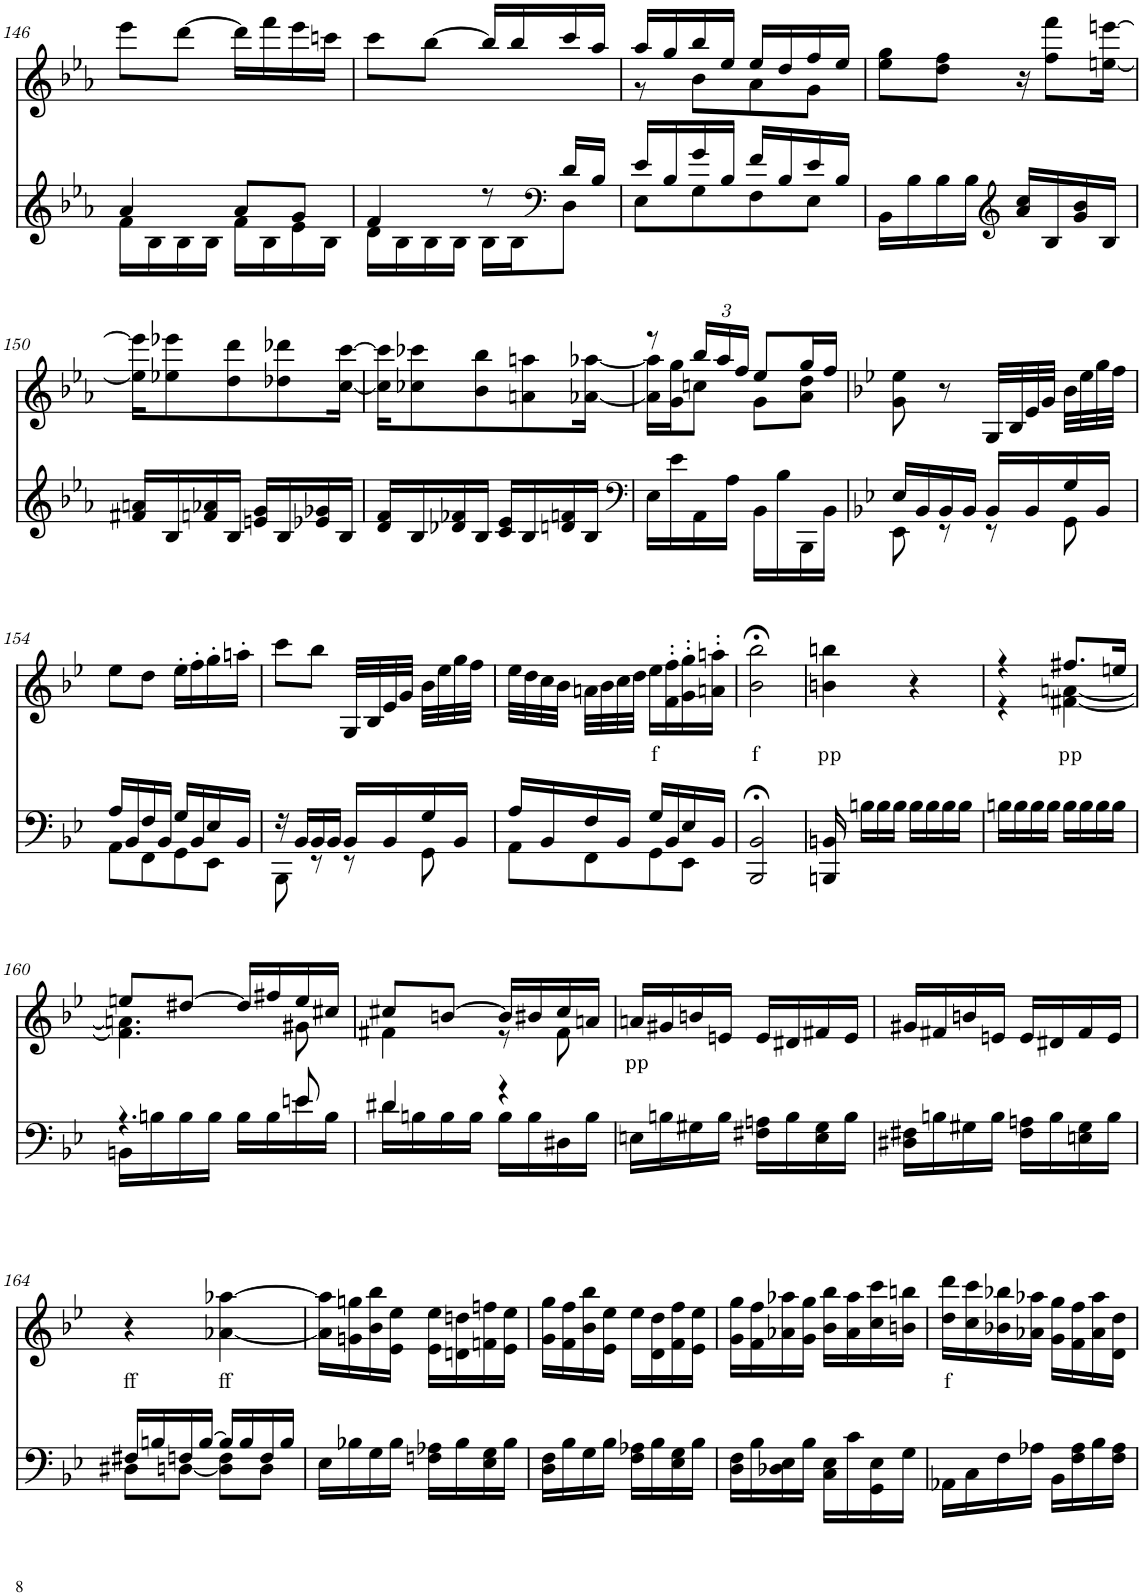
**kern	**kern	**text
*part2	*part1	*part1
*staff2	*staff1	*staff1
*I"Piano	*I"Piano	*
*I'Pno	*I'Pno	*
!!LO:PB:g=z
*clefG2	*clefG2	*
*k[b-e-a-]	*k[b-e-a-]	*
*E-:	*E-:	*
*M2/4	*M2/4	*
=146	=146	=146
*^	*	*
4a-/	16f\LL	8eee-\L	.
.	16B-\	.	.
.	16B-\	[8ddd\J	.
.	16B-\JJ	.	.
8a-/L	16f\LL	16ddd\LL]	.
.	16B-\	16fff\	.
8g/J	16e-\	16eee-\	.
.	16B-\JJ	16cccn\JJ	.
=147	=147	=147	=147
4f/	16d\LL	8ccc\L	.
.	16B-\	.	.
.	16B-\	[8bb-\J	.
.	16B-\JJ	.	.
8r	16B-\LL	16bb-/LL]	.
.	16B-\J	16bb-/	.
*clefF4	*	*	*
16d/LL	8D\J	16ccc/	.
16B-/JJ	.	16aa-/JJ	.
=148	=148	=148	=148
*	*	*^	*
16e-/LL	8E-\L	16aa-/LL	8r	.
16B-/	.	16gg/	.	.
16g/	8G\	16bb-/	8b-\L	.
16B-/JJ	.	16ee-/JJ	.	.
16f/LL	8F\	16ee-/LL	8a-\	.
16B-/	.	16dd/	.	.
16e-/	8E-\J	16ff/	8g\J	.
16B-/JJ	.	16ee-/JJ	.	.
*v	*v	*	*	*
*	*v	*v	*
=149	=149	=149
16BB-\LL	8ee-\ 8gg\L	.
16B-\	.	.
16B-\	8dd\ 8ff\J	.
16B-\JJ	.	.
*clefG2	*	*
16a-/ 16cc/LL	16r	.
16B-/	8ff\ 8fff\L	.
16g/ 16b-/	.	.
16B-/JJ	[16een\ [16eeen\Jk	.
!!LO:LB:g=z
=150	=150	=150
16f#X/ 16an/LL	16ee\] 16eee\]KL	.
16B-/	8ee-X\ 8eee-X\	.
16fn/ 16a-X/	.	.
16B-/JJ	8dd\ 8ddd\	.
16en/ 16g/LL	.	.
16B-/	8dd-X\ 8ddd-X\	.
16e-X/ 16g-X/	.	.
16B-/JJ	[16cc\ [16ccc\Jk	.
=151	=151	=151
16d/ 16f/LL	16cc\] 16ccc\]KL	.
16B-/	8cc-X\ 8ccc-X\	.
16d-X/ 16f-X/	.	.
16B-/JJ	8b-\ 8bb-\	.
16c/ 16e-/LL	.	.
16B-/	8an\ 8aan\	.
16dn/ 16fn/	.	.
16B-/JJ	[16a-X\ [16aa-X\Jk	.
=152	=152	=152
*clefF4	*	*
*	*^	*
16E-\LL	8r	16a-\] 16aa-\]LL	.
16e-\	.	16g\ 16gg\J	.
*	*Xbrackettup	*	*
16AA-\	24bb-/LL	8ccn\J	.
.	24aa-/	.	.
16A-\JJ	.	.	.
.	24ff/JJ	.	.
16BB-\LL	8ee-/L	8g\L	.
16B-\	.	.	.
16BBB-\	16gg/L	8a-\ 8dd\J	.
16BB-\JJ	16ff/JJ	.	.
*	*v	*v	*
=153	=153	=153
*k[b-e-]	*k[b-e-]	*
*^	*	*
16E-/LL	8EE-\	8g\ 8ee-\	.
16BB-/	.	.	.
16BB-/	8r	8r	.
16BB-/JJ	.	.	.
16BB-/LL	8r	32G/LLL	.
.	.	32B-/	.
16BB-/	.	32e-/	.
.	.	32g/JJJ	.
16G/	8GG\	32b-\LLL	.
.	.	32ee-\	.
16BB-/JJ	.	32gg\	.
.	.	32ff\JJJ	.
!!LO:LB:g=z
=154	=154	=154	=154
16A/LL	8AA\L	8ee-\L	.
16BB-/	.	.	.
16F/	8FF\	8dd\J	.
16BB-/JJ	.	.	.
16G/LL	8GG\	16ee-'\LL	.
16BB-/	.	16ff'\	.
16E-/	8EE-\J	16gg'\	.
16BB-/JJ	.	16aan'\JJ	.
=155	=155	=155	=155
16r	8BBB-\	8ccc\L	.
16BB-/LL	.	.	.
16BB-/	8r	8bb-\J	.
16BB-/JJ	.	.	.
16BB-/LL	8r	32G/LLL	.
.	.	32B-/	.
16BB-/	.	32e-/	.
.	.	32g/JJJ	.
16G/	8GG\	32b-\LLL	.
.	.	32ee-\	.
16BB-/JJ	.	32gg\	.
.	.	32ff\JJJ	.
=156	=156	=156	=156
16A/LL	8AA\L	32ee-\LLL	.
.	.	32dd\	.
16BB-/	.	32cc\	.
.	.	32b-\JJJ	.
16F/	8FF\	32an\LLL	.
.	.	32b-\	.
16BB-/JJ	.	32cc\	.
.	.	32dd\JJJ	.
!	!	!	!LO:LY:b
16G/LL	8GG\	16ee-\LL	f
16BB-/	.	16f\' 16ff\'	.
16E-/	8EE-\J	16g\' 16gg\'	.
16BB-/JJ	.	16an\' 16aan\'JJ	.
*v	*v	*	*
=157	=157	=157
!	!	!LO:LY:b
2BBB-/;< 2BB-/;<	2b-\;< 2bb-\;<	f
=158	=158	=158
!	!	!LO:LY:b
16BBBn/ 16BBn/	4bn\ 4bbn\	pp
16Bn\LL	.	.
16B\	.	.
16B\JJ	.	.
16B\LL	4r	.
16B\	.	.
16B\	.	.
16B\JJ	.	.
=159	=159	=159
*	*^	*
16Bn\LL	4r	4r	.
16B\	.	.	.
16B\	.	.	.
16B\JJ	.	.	.
!	!	!	!LO:LY:b
16B\LL	8.ff#X/L	[4f#X\ [4an\	pp
16B\	.	.	.
16B\	.	.	.
16B\JJ	16een/Jk	.	.
!!LO:LB:g=z	!!
=160	=160	=160	=160
*^	*	*	*
4.r	16BBn\LL	8een/L	4.f#\] 4.an\]	.
.	16Bn\	.	.	.
.	16B\	[8dd#X/J	.	.
.	16B\JJ	.	.	.
.	16B\LL	16dd#/LL]	.	.
.	16B\	16ff#X/	.	.
8en/	16e\	16ee/	8g#X\	.
.	16B\JJ	16cc#X/JJ	.	.
=161	=161	=161	=161	=161
4d#X/	16d#\LL	8cc#X/L	4f#X\	.
.	16Bn\	.	.	.
.	16B\	[8bn/J	.	.
.	16B\JJ	.	.	.
4r	16B\LL	16b/LL]	8r	.
.	16B\	16b#X/	.	.
.	16D#X\	16cc#/	8f#\	.
.	16B\JJ	16an/JJ	.	.
*	*	*v	*v	*
=162	=162	=162	=162
!	!	!	!LO:LY:b
*v	*v	*	*
16En\LL	16an/LL	pp
16Bn\	16g#X/	.
16G#X\	16bn/	.
16B\JJ	16en/JJ	.
16F#X\ 16An\LL	16e/LL	.
16B\	16d#X/	.
16E\ 16G#\	16f#X/	.
16B\JJ	16e/JJ	.
=163	=163	=163
16D#X\ 16F#X\LL	16g#X/LL	.
16Bn\	16f#X/	.
16G#X\	16bn/	.
16B\JJ	16en/JJ	.
16F#\ 16An\LL	16e/LL	.
16B\	16d#X/	.
16En\ 16G#\	16f#/	.
16B\JJ	16e/JJ	.
!!LO:LB:g=z
=164	=164	=164
*^	*	*
!	!	!	!LO:LY:b
16F#X/LL	8D#X\L	4r	ff
16Bn/	.	.	.
16Fn/	[8Dn\J	.	.
[16B/JJ	.	.	.
!	!	!	!LO:LY:b
16B/LL]	8D\] 8F\L	[4a-X\ [4aa-X\	ff
16B/	.	.	.
16F/	8D\J	.	.
16B/JJ	.	.	.
*v	*v	*	*
=165	=165	=165
16E-\LL	16a-\] 16aa-\]LL	.
16B-X\	16gn\ 16ggn\	.
16G\	16b-\ 16bb-\	.
16B-\JJ	16e-\ 16ee-\JJ	.
16Fn\ 16A-X\LL	16e-\ 16ee-\LL	.
16B-\	16dn\ 16ddn\	.
16E-\ 16G\	16fn\ 16ffn\	.
16B-\JJ	16e-\ 16ee-\JJ	.
=166	=166	=166
16D\ 16F\LL	16g\ 16gg\LL	.
16B-\	16f\ 16ff\	.
16G\	16b-\ 16bb-\	.
16B-\JJ	16e-\ 16ee-\JJ	.
16F\ 16A-X\LL	16ee-\LL	.
16B-\	16d\ 16dd\	.
16E-\ 16G\	16f\ 16ff\	.
16B-\JJ	16e-\ 16ee-\JJ	.
=167	=167	=167
16D\ 16F\LL	16g\ 16gg\LL	.
16B-\	16f\ 16ff\	.
16D-X\ 16E-\	16a-X\ 16aa-X\	.
16B-\JJ	16g\ 16gg\JJ	.
16C\ 16E-\LL	16b-\ 16bb-\LL	.
16c\	16a-\ 16aa-\	.
16GG\ 16E-\	16cc\ 16ccc\	.
16G\JJ	16bn\ 16bbn\JJ	.
=168	=168	=168
!	!	!LO:LY:b
16AA-X\LL	16dd\ 16ddd\LL	f
16C\	16cc\ 16ccc\	.
16F\	16b-X\ 16bb-X\	.
16A-X\JJ	16a-X\ 16aa-X\JJ	.
16BB-\LL	16g\ 16gg\LL	.
16F\ 16A-\	16f\ 16ff\	.
16B-\	16a-\ 16aa-\	.
16F\ 16A-\JJ	16d\ 16dd\JJ	.
=	=	=
*-	*-	*-
